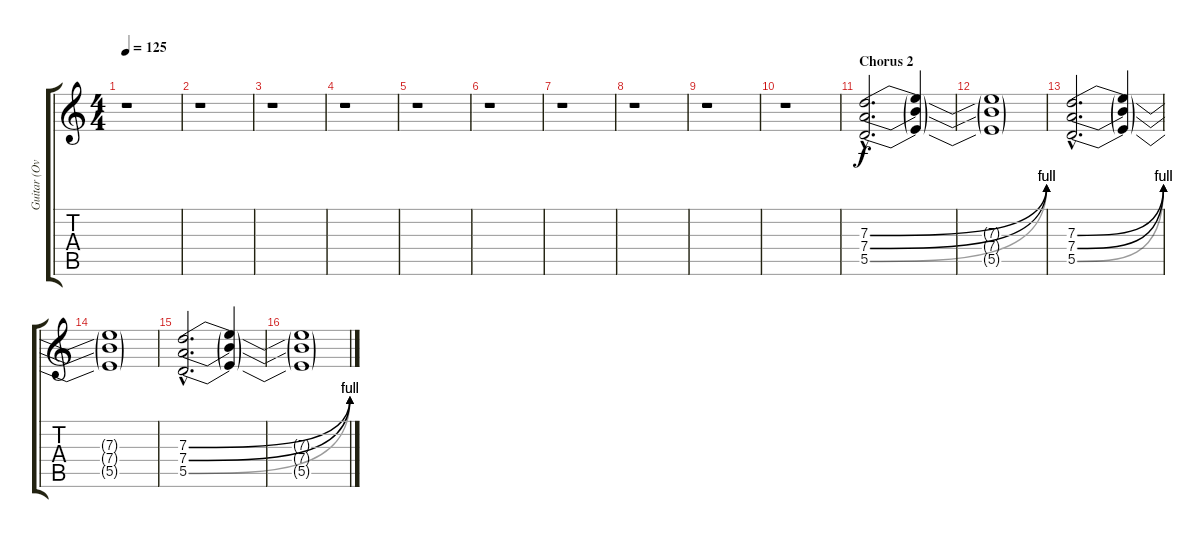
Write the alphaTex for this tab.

\track ("Guitar (Overdub Overdrive)" "Guitar (Ov") {instrument overdrivenguitar}
\staff {score tabs}
\tuning (E4 B3 G3 D3 A2 E2) {hide}
\ts (4 4)
\tempo 125
\clef g2
\ks c
r.1{dy f} |
r.1 |
r.1 |
r.1 |
r.1 |
r.1 |
r.1 |
r.1 |
r.1 |
r.1 |
\section ("" "Chorus 2")
(7.3{be (bend 0 0 60 4) hac} 7.4{be (bend 0 0 60 4) hac} 5.5{be (bend 0 0 60 4) hac}).2{d} (7.3{t} 7.4{t} 5.5{t}).4 |
(7.3{t} 7.4{t} 5.5{t}).1 |
(7.3{be (bend 0 0 60 4) hac} 7.4{be (bend 0 0 60 4) hac} 5.5{be (bend 0 0 60 4) hac}).2{d} (7.3{t} 7.4{t} 5.5{t}).4 |
(7.3{t} 7.4{t} 5.5{t}).1 |
(7.3{be (bend 0 0 60 4) hac} 7.4{be (bend 0 0 60 4) hac} 5.5{be (bend 0 0 60 4) hac}).2{d} (7.3{t} 7.4{t} 5.5{t}).4 |
(7.3{t} 7.4{t} 5.5{t}).1
